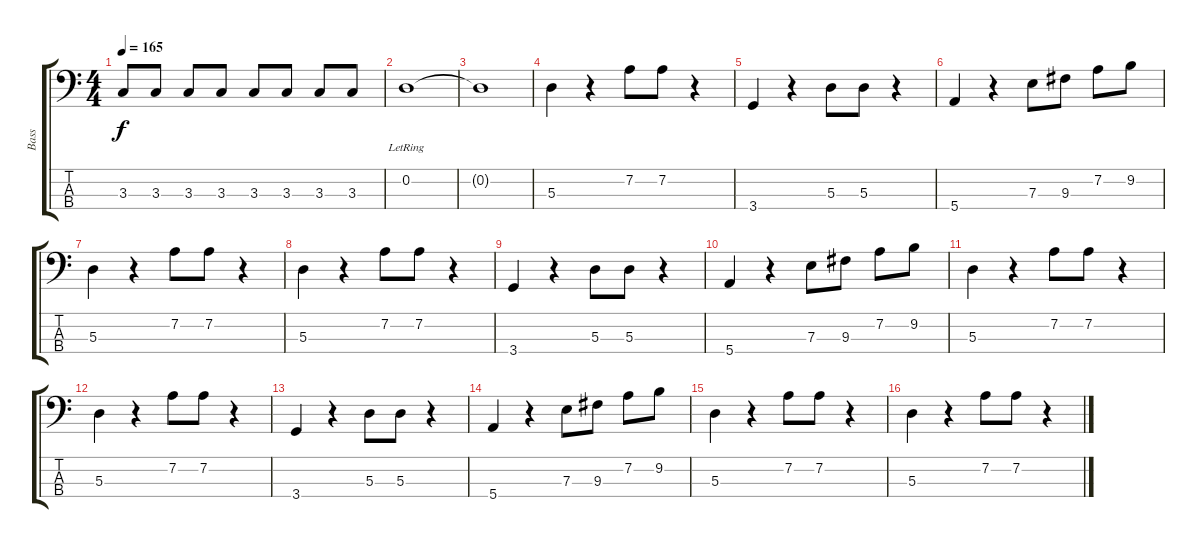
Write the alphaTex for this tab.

\track ("Bass" "Bass") {instrument electricbasspick}
\staff {score tabs}
\tuning (G2 D2 A1 E1) {hide}
\ts (4 4)
\tempo 165
\clef f4
\ks c
3.3.8{dy f} 3.3.8 3.3.8 3.3.8 3.3.8 3.3.8 3.3.8 3.3.8 |
0.2{lr}.1 |
0.2{t}.1 |
5.3.4 r.4 7.2.8 7.2.8 r.4 |
3.4.4 r.4 5.3.8 5.3.8 r.4 |
5.4.4 r.4 7.3.8 9.3.8 7.2.8 9.2.8 |
5.3.4 r.4 7.2.8 7.2.8 r.4 |
5.3.4 r.4 7.2.8 7.2.8 r.4 |
3.4.4 r.4 5.3.8 5.3.8 r.4 |
5.4.4 r.4 7.3.8 9.3.8 7.2.8 9.2.8 |
5.3.4 r.4 7.2.8 7.2.8 r.4 |
5.3.4 r.4 7.2.8 7.2.8 r.4 |
3.4.4 r.4 5.3.8 5.3.8 r.4 |
5.4.4 r.4 7.3.8 9.3.8 7.2.8 9.2.8 |
5.3.4 r.4 7.2.8 7.2.8 r.4 |
5.3.4 r.4 7.2.8 7.2.8 r.4
